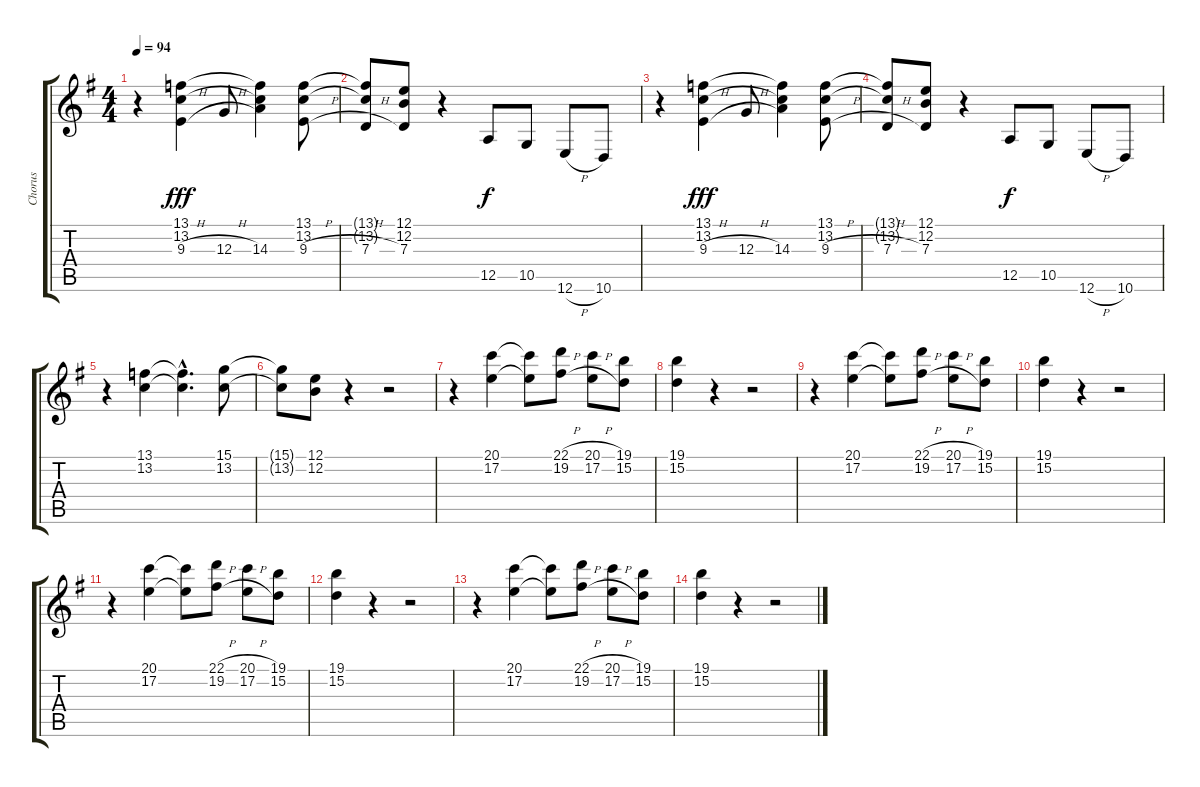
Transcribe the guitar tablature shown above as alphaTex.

\track ("Chorus" "Chorus") {instrument synthvoice}
\staff {score tabs}
\tuning (E4 B3 G3 D3 A2 E2) {hide}
\ts (4 4)
\tempo 94
\clef g2
\ks g
r.4{dy f} (13.1 13.2 9.3{h}).4{dy fff} 12.3{h}.8 (13.1{t} 13.2{t} 14.3).4 (13.1 13.2 9.3{h}).8 |
(13.1{t} 13.2{t} 7.3{h}).8 (12.1 12.2 7.3).8 r.4 12.5.8{dy f} 10.5.8 12.6{h}.8 10.6.8 |
r.4 (13.1 13.2 9.3{h}).4{dy fff} 12.3{h}.8 (13.1{t} 13.2{t} 14.3).4 (13.1 13.2 9.3{h}).8 |
(13.1{t} 13.2{t} 7.3{h}).8 (12.1 12.2 7.3).8 r.4 12.5.8{dy f} 10.5.8 12.6{h}.8 10.6.8 |
r.4 (13.1 13.2).4 (13.1{hac t} 13.2{hac t}).4{d} (15.1 13.2).8 |
(15.1{t} 13.2{t}).8 (12.1 12.2).8 r.4 r.2 |
r.4 (20.1 17.2).4 (20.1{t} 17.2{t}).8 (22.1{h} 19.2{h}).8 (20.1{h} 17.2{h}).8 (19.1 15.2).8 |
(19.1 15.2).4 r.4 r.2 |
r.4 (20.1 17.2).4 (20.1{t} 17.2{t}).8 (22.1{h} 19.2{h}).8 (20.1{h} 17.2{h}).8 (19.1 15.2).8 |
(19.1 15.2).4 r.4 r.2 |
r.4 (20.1 17.2).4 (20.1{t} 17.2{t}).8 (22.1{h} 19.2{h}).8 (20.1{h} 17.2{h}).8 (19.1 15.2).8 |
(19.1 15.2).4 r.4 r.2 |
r.4 (20.1 17.2).4 (20.1{t} 17.2{t}).8 (22.1{h} 19.2{h}).8 (20.1{h} 17.2{h}).8 (19.1 15.2).8 |
(19.1 15.2).4 r.4 r.2
